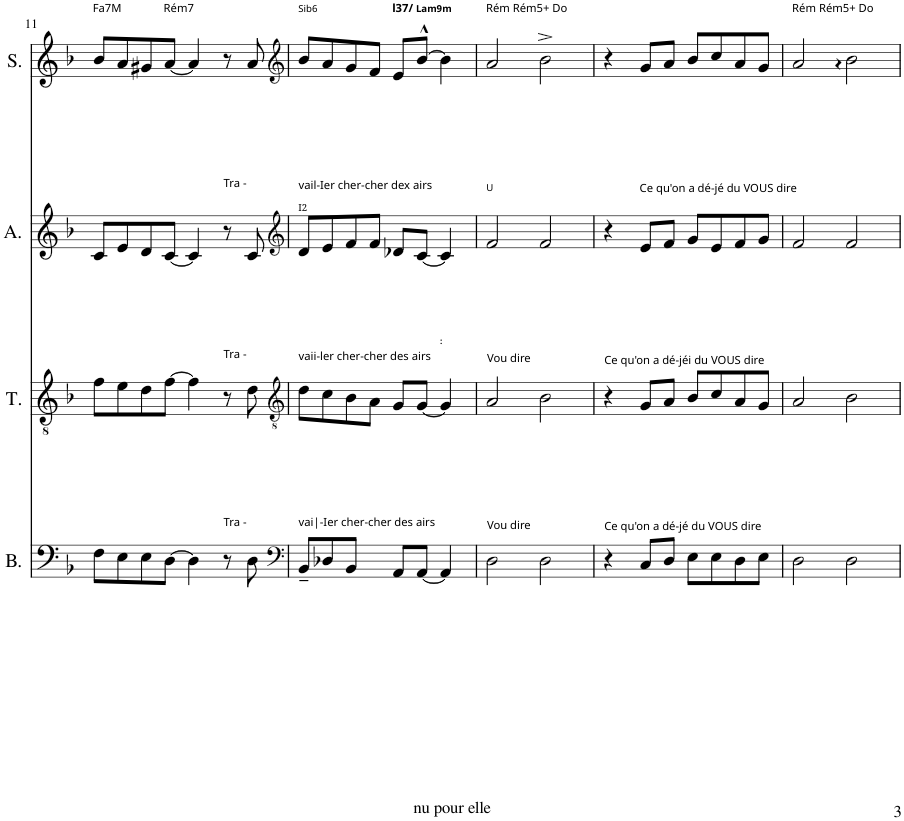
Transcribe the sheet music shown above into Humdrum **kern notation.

**kern	**kern	**kern	**kern
*part4	*part3	*part2	*part1
*staff4	*staff3	*staff2	*staff1
*I"Bass	*I"Ténor	*I"Alto	*I"Soprano
*I'B.	*I'T.	*I'A.	*I'S.
!!LO:PB:g=z
*clefF4	*clefGv2	*clefG2	*clefG2
*k[b-]	*k[b-]	*k[b-]	*k[b-]
*M2/2	*M2/2	*M2/2	*M2/2
=11	=11	=11	=11
!	!	!	!LO:TX:a:t=Fa7M
8F\L	8f\L	8c/L	8b-/L
8E\	8e\	8e/	8a/
8E\	8d\	8d/	8g#X/
!	!	!	!LO:TX:a:t=Rém7
[8D\J	[8f\J	[8c/J	[8a/J
4D\]	4f\]	4c/]	4a/]
!	!	!	!LO:TX:b:t=Tra -
!	!	!LO:TX:b:t=Tra -	!
!	!LO:TX:b:t=Tra -	!	!
8r	8r	8r	8r
8D\	8d\	8c/	8a/
=12	=12	=12	=12
*clefF4	*clefGv2	*clefG2	*clefG2
!	!	!	!LO:TX:a:t=Sib6
!	!	!	!LO:TX:b:t=vail-Ier cher-cher dex airs
!	!	!	!LO:TX:b:t=I2
!	!	!LO:TX:b:t=vaii-ler cher-cher des airs	!
!	!LO:TX:b:t=vai|-Ier cher-cher des airs	!	!
8BB-~/L	8d\L	8d/L	8b-/L
8D-X/	8c\	8e/	8a/
8BB-/J	8B-\	8f/	8g/
8ryy	8A\J	8f/J	8f/J
!	!	!	!LO:TX:a:B:t=l37/
8AA/L	8G/L	8d-X/L	8e/L
!	!	!	!LO:TX:a:B:t=Lam9m
[8AA/J	[8G/J	[8c/J	[8b-^^/J
!	!	!LO:TX:b:B:t=&colon;	!
4AA/]	4G/]	4c/]	4b-\]
=13	=13	=13	=13
!	!	!	!LO:TX:a:t=Rém Rém5+ Do
!	!	!	!LO:TX:b:t=U
!	!	!LO:TX:b:t=Vou dire	!
!	!LO:TX:b:t=Vou dire	!	!
2D\	2A/	2f/	2a/
2D\	2B-\	2f/	2b-^\
=14	=14	=14	=14
!	!	!LO:TX:b:t=Ce qu'on a dé-jéi du VOUS dire	!
!	!LO:TX:b:t=Ce qu'on a dé-jé du VOUS dire	!	!
4r	4r	4r	4r
!	!	!	!LO:TX:b:t=Ce qu'on a dé-jé du VOUS dire
8C/L	8G/L	8e/L	8g/L
8D/J	8A/J	8f/J	8a/J
8E\L	8B-/L	8g/L	8b-/L
8E\	8c/	8e/	8cc/
8D\	8A/	8f/	8a/
8E\J	8G/J	8g/J	8g/J
=15	=15	=15	=15
!	!	!	!LO:TX:a:t=Rém Rém5+ Do
2D\	2A/	2f/	2a/
2D\	2B-\	2f/	2b-\
=	=	=	=
*-	*-	*-	*-
